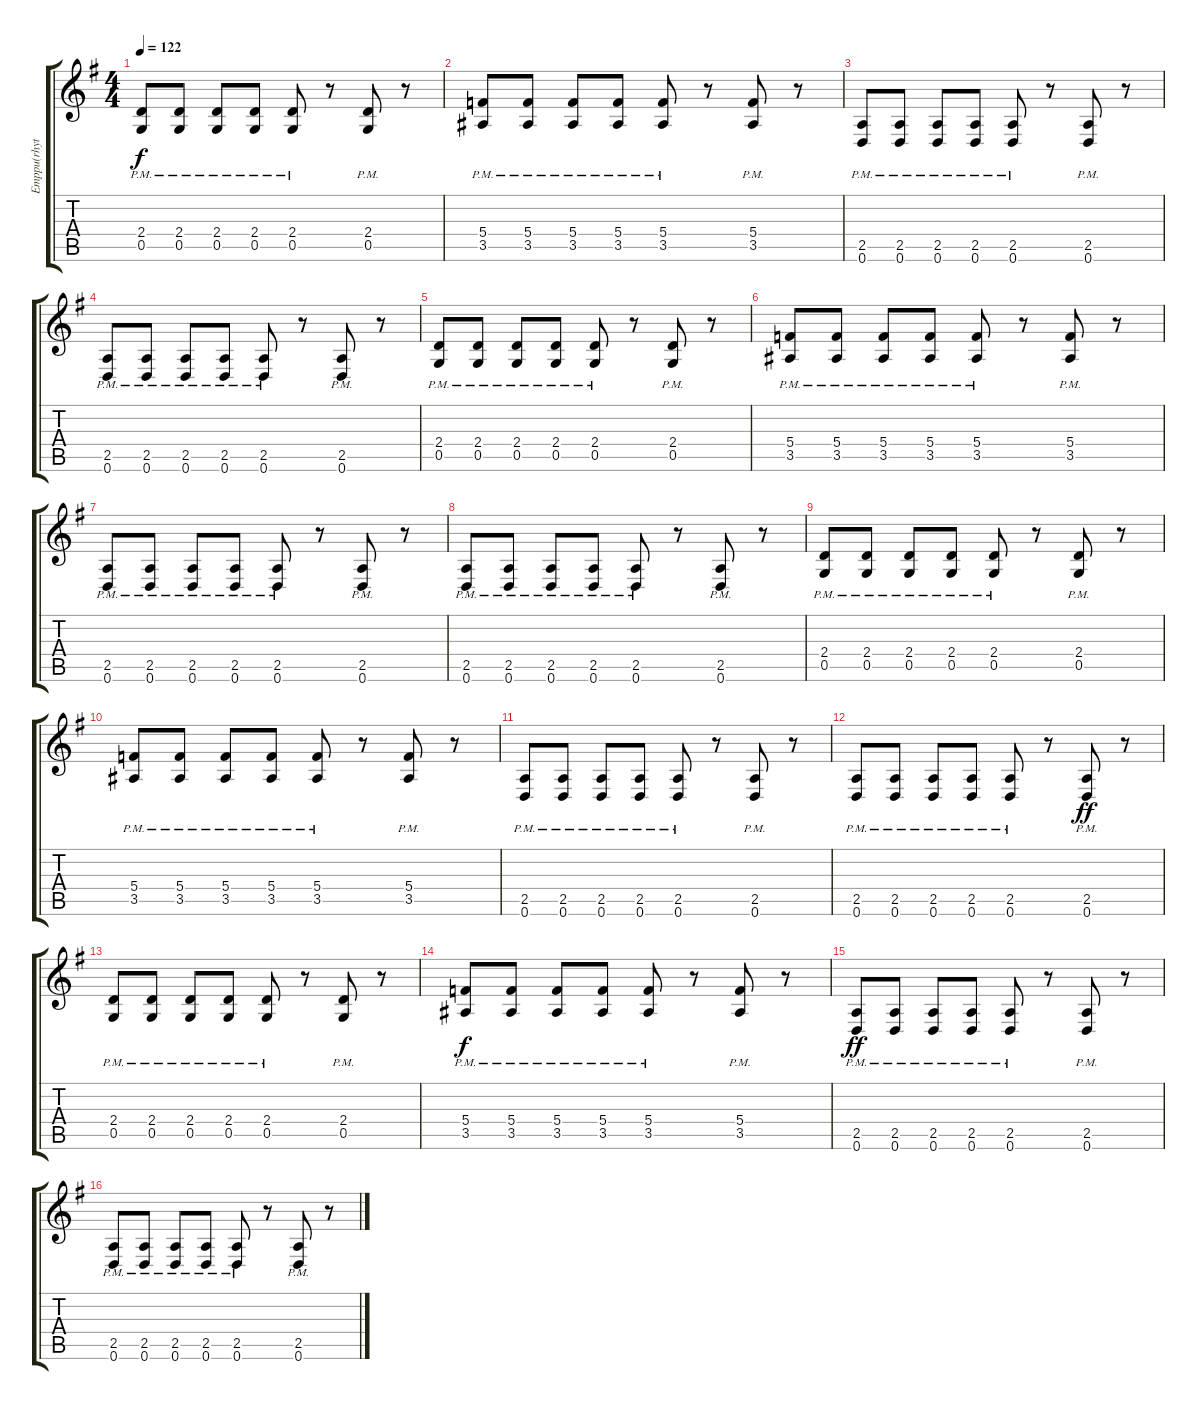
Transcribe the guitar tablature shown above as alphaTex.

\track ("Emppu(rhytm)" "Emppu(rhyt") {instrument distortionguitar}
\staff {score tabs}
\tuning (D4 A3 F3 C3 G2 D2) {hide}
\ts (4 4)
\tempo 122
\clef g2
\ks g
(2.4{pm} 0.5{pm}).8{dy f} (2.4{pm} 0.5{pm}).8 (2.4{pm} 0.5{pm}).8 (2.4{pm} 0.5{pm}).8 (2.4{pm} 0.5{pm}).8 r.8 (2.4{pm} 0.5{pm}).8 r.8 |
(5.4{pm} 3.5{pm}).8 (5.4{pm} 3.5{pm}).8 (5.4{pm} 3.5{pm}).8 (5.4{pm} 3.5{pm}).8 (5.4{pm} 3.5{pm}).8 r.8 (5.4{pm} 3.5{pm}).8 r.8 |
(2.5{pm} 0.6{pm}).8 (2.5{pm} 0.6{pm}).8 (2.5{pm} 0.6{pm}).8 (2.5{pm} 0.6{pm}).8 (2.5{pm} 0.6{pm}).8 r.8 (2.5{pm} 0.6{pm}).8 r.8 |
(2.5{pm} 0.6{pm}).8 (2.5{pm} 0.6{pm}).8 (2.5{pm} 0.6{pm}).8 (2.5{pm} 0.6{pm}).8 (2.5{pm} 0.6{pm}).8 r.8 (2.5{pm} 0.6{pm}).8 r.8 |
(2.4{pm} 0.5{pm}).8 (2.4{pm} 0.5{pm}).8 (2.4{pm} 0.5{pm}).8 (2.4{pm} 0.5{pm}).8 (2.4{pm} 0.5{pm}).8 r.8 (2.4{pm} 0.5{pm}).8 r.8 |
(5.4{pm} 3.5{pm}).8 (5.4{pm} 3.5{pm}).8 (5.4{pm} 3.5{pm}).8 (5.4{pm} 3.5{pm}).8 (5.4{pm} 3.5{pm}).8 r.8 (5.4{pm} 3.5{pm}).8 r.8 |
(2.5{pm} 0.6{pm}).8 (2.5{pm} 0.6{pm}).8 (2.5{pm} 0.6{pm}).8 (2.5{pm} 0.6{pm}).8 (2.5{pm} 0.6{pm}).8 r.8 (2.5{pm} 0.6{pm}).8 r.8 |
(2.5{pm} 0.6{pm}).8 (2.5{pm} 0.6{pm}).8 (2.5{pm} 0.6{pm}).8 (2.5{pm} 0.6{pm}).8 (2.5{pm} 0.6{pm}).8 r.8 (2.5{pm} 0.6{pm}).8 r.8 |
(2.4{pm} 0.5{pm}).8 (2.4{pm} 0.5{pm}).8 (2.4{pm} 0.5{pm}).8 (2.4{pm} 0.5{pm}).8 (2.4{pm} 0.5{pm}).8 r.8 (2.4{pm} 0.5{pm}).8 r.8 |
(5.4{pm} 3.5{pm}).8 (5.4{pm} 3.5{pm}).8 (5.4{pm} 3.5{pm}).8 (5.4{pm} 3.5{pm}).8 (5.4{pm} 3.5{pm}).8 r.8 (5.4{pm} 3.5{pm}).8 r.8 |
(2.5{pm} 0.6{pm}).8 (2.5{pm} 0.6{pm}).8 (2.5{pm} 0.6{pm}).8 (2.5{pm} 0.6{pm}).8 (2.5{pm} 0.6{pm}).8 r.8 (2.5{pm} 0.6{pm}).8 r.8 |
(2.5{pm} 0.6{pm}).8 (2.5{pm} 0.6{pm}).8 (2.5{pm} 0.6{pm}).8 (2.5{pm} 0.6{pm}).8 (2.5{pm} 0.6{pm}).8 r.8 (2.5{pm} 0.6{pm}).8{dy ff} r.8 |
(2.4{pm} 0.5{pm}).8 (2.4{pm} 0.5{pm}).8 (2.4{pm} 0.5{pm}).8 (2.4{pm} 0.5{pm}).8 (2.4{pm} 0.5{pm}).8 r.8 (2.4{pm} 0.5{pm}).8 r.8 |
(5.4{pm} 3.5{pm}).8{dy f} (5.4{pm} 3.5{pm}).8 (5.4{pm} 3.5{pm}).8 (5.4{pm} 3.5{pm}).8 (5.4{pm} 3.5{pm}).8 r.8 (5.4{pm} 3.5{pm}).8 r.8 |
(2.5{pm} 0.6{pm}).8{dy ff} (2.5{pm} 0.6{pm}).8 (2.5{pm} 0.6{pm}).8 (2.5{pm} 0.6{pm}).8 (2.5{pm} 0.6{pm}).8 r.8 (2.5{pm} 0.6{pm}).8 r.8 |
(2.5{pm} 0.6{pm}).8 (2.5{pm} 0.6{pm}).8 (2.5{pm} 0.6{pm}).8 (2.5{pm} 0.6{pm}).8 (2.5{pm} 0.6{pm}).8 r.8 (2.5{pm} 0.6{pm}).8 r.8
